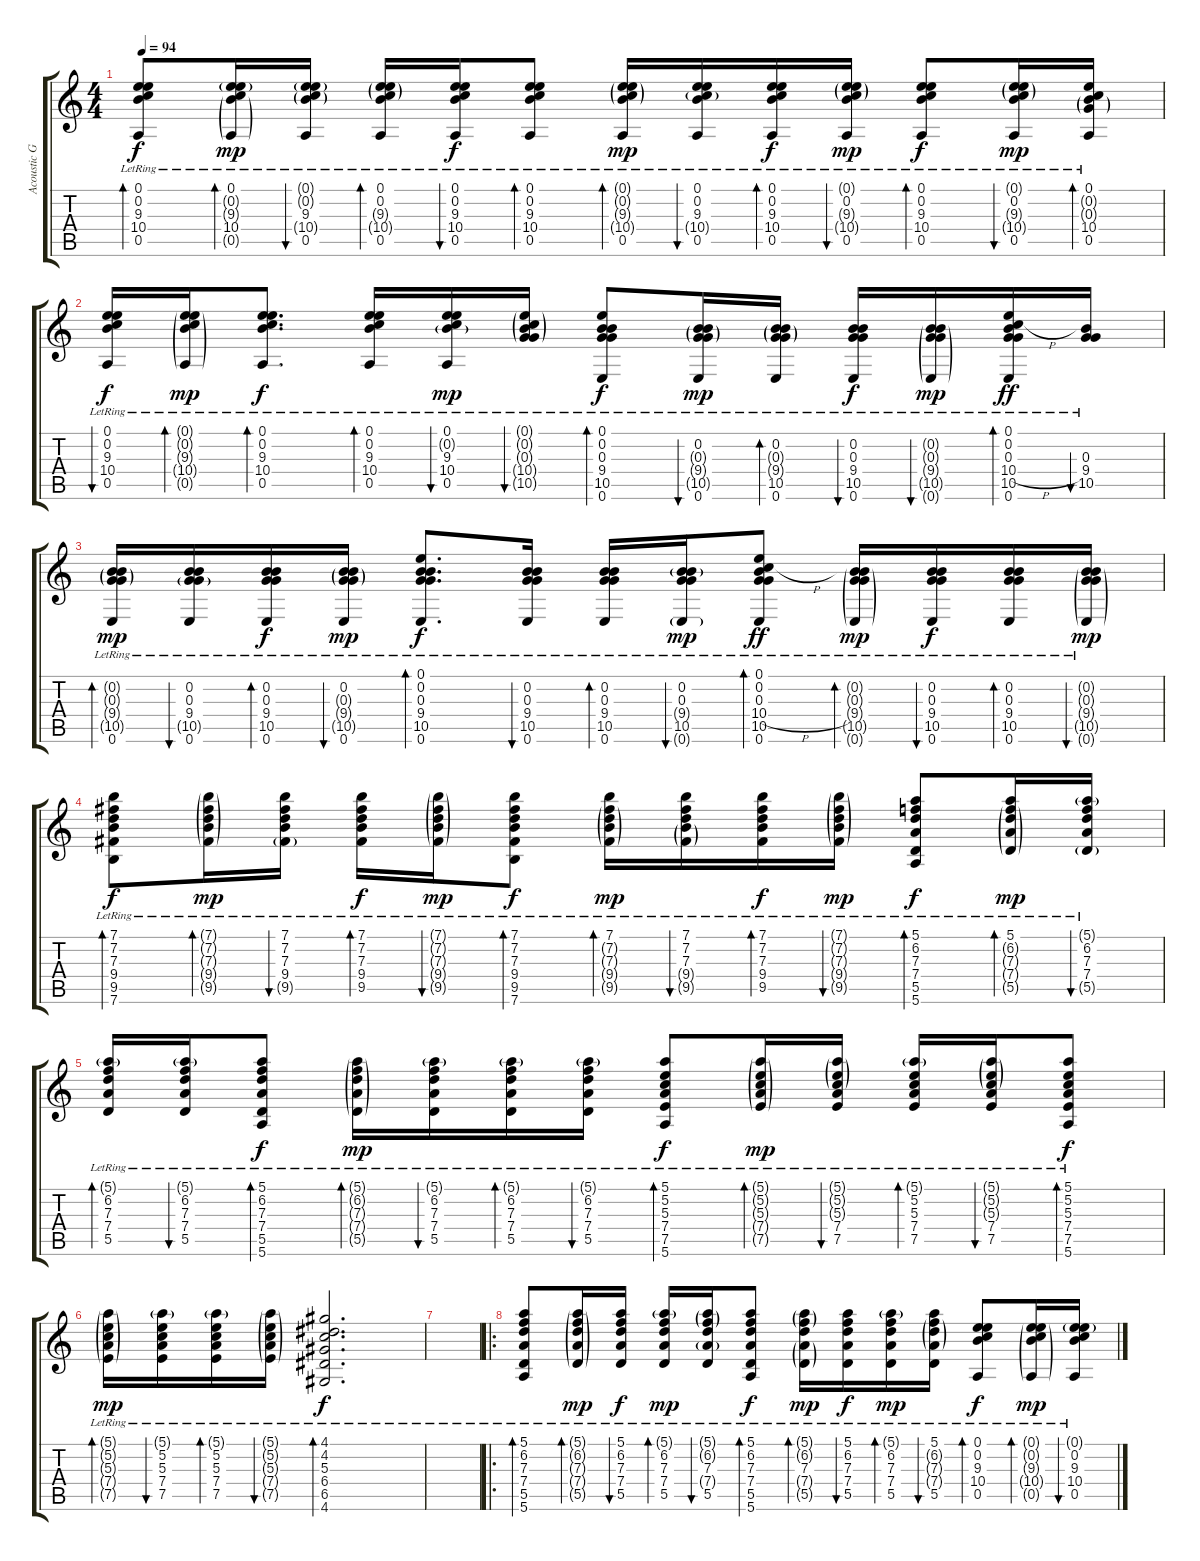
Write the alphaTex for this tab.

\track ("Acoustic Guitar" "Acoustic G") {instrument acousticguitarsteel}
\staff {score tabs}
\tuning (E4 B3 G3 D3 A2 E2) {hide}
\ts (4 4)
\tempo 94
\clef g2
\ks c
(0.1{lr} 0.2{lr} 9.3{lr} 10.4{lr} 0.5{lr}).8{bd 60 dy f} (0.1{lr} 0.2{g lr} 9.3{g lr} 10.4{lr} 0.5{g lr}).16{bd 60 dy mp} (0.1{g lr} 0.2{g lr} 9.3{lr} 10.4{g lr} 0.5{lr}).16{bu 60} (0.1{lr} 0.2{lr} 9.3{g lr} 10.4{g lr} 0.5{lr}).16{bd 60} (0.1{lr} 0.2{lr} 9.3{lr} 10.4{lr} 0.5{lr}).16{bu 60 dy f} (0.1{lr} 0.2{lr} 9.3{lr} 10.4{lr} 0.5{lr}).8{bd 60} (0.1{g lr} 0.2{g lr} 9.3{g lr} 10.4{g lr} 0.5{lr}).16{bd 60 dy mp} (0.1{lr} 0.2{lr} 9.3{lr} 10.4{g lr} 0.5{lr}).16{bu 60} (0.1{lr} 0.2{lr} 9.3{lr} 10.4{lr} 0.5{lr}).16{bd 60 dy f} (0.1{g lr} 0.2{lr} 9.3{g lr} 10.4{g lr} 0.5{lr}).16{bu 60 dy mp} (0.1{lr} 0.2{lr} 9.3{lr} 10.4{lr} 0.5{lr}).8{bd 60 dy f} (0.1{g lr} 0.2{lr} 9.3{g lr} 10.4{g lr} 0.5{lr}).16{bu 60 dy mp} (0.1{lr} 0.2{g lr} 0.3{g lr} 10.4{lr} 0.5{lr}).16{bd 60} |
(0.1{lr} 0.2{lr} 9.3{lr} 10.4 0.5{lr}).16{bu 60 dy f} (0.1{g lr} 0.2{g lr} 9.3{g lr} 10.4{g lr} 0.5{g lr}).16{bd 60 dy mp} (0.1{lr} 0.2{lr} 9.3{lr} 10.4{lr} 0.5{lr}).8{d bd 60 dy f} (0.1{lr} 0.2{lr} 9.3{lr} 10.4{lr} 0.5{lr}).16{bd 60} (0.1{lr} 0.2{g lr} 9.3{lr} 10.4{lr} 0.5{lr}).16{bu 60 dy mp} (0.1{g lr} 0.2{g lr} 0.3{g lr} 10.4{g lr} 10.5{g lr}).16{bu 60} (0.1{lr} 0.2{lr} 0.3{lr} 9.4{lr} 10.5{lr} 0.6{lr}).8{bd 60 dy f} (0.2{lr} 0.3{g lr} 9.4{g lr} 10.5{g lr} 0.6{lr}).16{bu 60 dy mp} (0.2{lr} 0.3{g lr} 9.4{g lr} 10.5{lr} 0.6{lr}).16{bd 60} (0.2{lr} 0.3{lr} 9.4{lr} 10.5{lr} 0.6{lr}).16{bu 60 dy f} (0.2{g lr} 0.3{g lr} 9.4{g lr} 10.5{g lr} 0.6{g lr}).16{bu 60 dy mp} (0.1{lr} 0.2{lr} 0.3{lr} 10.4{h} 10.5{lr} 0.6{lr}).16{bd 60 dy ff} (0.3{lr} 9.4{lr} 10.5{lr}).16{bu 60} |
(0.2{g lr} 0.3{g lr} 9.4{g lr} 10.5{g lr} 0.6{lr}).16{bd 60 dy mp} (0.2{lr} 0.3{lr} 9.4{lr} 10.5{g lr} 0.6{lr}).16{bu 60} (0.2{lr} 0.3{lr} 9.4{lr} 10.5{lr} 0.6{lr}).16{bd 60 dy f} (0.2{lr} 0.3{g lr} 9.4{g lr} 10.5{g lr} 0.6{lr}).16{bu 60 dy mp} (0.1{lr} 0.2{lr} 0.3{lr} 9.4{lr} 10.5{lr} 0.6{lr}).8{d bd 60 dy f} (0.2{lr} 0.3{lr} 9.4{lr} 10.5{lr} 0.6{lr}).16{bu 60} (0.2{lr} 0.3{lr} 9.4{lr} 10.5{lr} 0.6{lr}).16{bd 60} (0.2 0.3 9.4{g lr} 10.5{lr} 0.6{g lr}).16{bu 60 dy mp} (0.1{lr} 0.2{lr} 0.3{lr} 10.4{h} 10.5{lr} 0.6{lr}).8{bd 60 dy ff} (0.2{g lr} 0.3{g lr} 9.4{g lr} 10.5{g lr} 0.6{g lr}).16{bd 60 dy mp} (0.2{lr} 0.3{lr} 9.4{lr} 10.5{lr} 0.6{lr}).16{bu 60 dy f} (0.2{lr} 0.3{lr} 9.4{lr} 10.5{lr} 0.6{lr}).16{bd 60} (0.2{g lr} 0.3{g lr} 9.4{g lr} 10.5{g lr} 0.6{g lr}).16{bu 60 dy mp} |
(7.1{lr} 7.2{lr} 7.3{lr} 9.4{lr} 9.5{lr} 7.6{lr}).8{bd 60 dy f} (7.1{g lr} 7.2{g lr} 7.3{g lr} 9.4{g lr} 9.5{g lr}).16{bd 60 dy mp} (7.1{lr} 7.2{lr} 7.3{lr} 9.4{lr} 9.5{g lr}).16{bu 60} (7.1{lr} 7.2{lr} 7.3{lr} 9.4{lr} 9.5{lr}).16{bd 60 dy f} (7.1{g lr} 7.2{g lr} 7.3{g lr} 9.4{g lr} 9.5{g lr}).16{bu 60 dy mp} (7.1{lr} 7.2{lr} 7.3{lr} 9.4{lr} 9.5{lr} 7.6{lr}).8{bd 60 dy f} (7.1{lr} 7.2{g lr} 7.3{g lr} 9.4{g lr} 9.5{g lr}).16{bd 60 dy mp} (7.1{lr} 7.2{lr} 7.3{lr} 9.4{g lr} 9.5{g lr}).16{bu 60} (7.1{lr} 7.2{lr} 7.3{lr} 9.4{lr} 9.5{lr}).16{bd 60 dy f} (7.1{g lr} 7.2{g lr} 7.3{g lr} 9.4{g lr} 9.5{g lr}).16{bu 60 dy mp} (5.1{lr} 6.2{lr} 7.3{lr} 7.4{lr} 5.5{lr} 5.6{lr}).8{bd 60 dy f} (5.1{lr} 6.2{g lr} 7.3{g lr} 7.4{g lr} 5.5{g lr}).16{bd 60 dy mp} (5.1{g lr} 6.2{lr} 7.3{lr} 7.4{lr} 5.5{g lr}).16{bu 60} |
(5.1{g lr} 6.2{lr} 7.3{lr} 7.4{lr} 5.5{lr}).16{bd 60} (5.1{g lr} 6.2{lr} 7.3{lr} 7.4{lr} 5.5{lr}).16{bu 60} (5.1{lr} 6.2{lr} 7.3{lr} 7.4{lr} 5.5{lr} 5.6{lr}).8{bd 60 dy f} (5.1{g lr} 6.2{g lr} 7.3{g lr} 7.4{g lr} 5.5{g lr}).16{bd 60 dy mp} (5.1{g lr} 6.2{lr} 7.3{lr} 7.4{lr} 5.5{lr}).16{bu 60} (5.1{g lr} 6.2{lr} 7.3{lr} 7.4{lr} 5.5{lr}).16{bd 60} (5.1{g lr} 6.2{lr} 7.3{lr} 7.4{lr} 5.5{lr}).16{bu 60} (5.1{lr} 5.2{lr} 5.3{lr} 7.4{lr} 7.5{lr} 5.6{lr}).8{bd 60 dy f} (5.1{g lr} 5.2{g lr} 5.3{g lr} 7.4{g lr} 7.5{g lr}).16{bd 60 dy mp} (5.1{g lr} 5.2{g lr} 5.3{g lr} 7.4{lr} 7.5{lr}).16{bu 60} (5.1{g lr} 5.2{lr} 5.3{lr} 7.4{lr} 7.5{lr}).16{bd 60} (5.1{g lr} 5.2{g lr} 5.3{g lr} 7.4{lr} 7.5{lr}).16{bu 60} (5.1{lr} 5.2{lr} 5.3{lr} 7.4{lr} 7.5{lr} 5.6{lr}).8{bd 60 dy f} |
(5.1{g lr} 5.2{g lr} 5.3{g lr} 7.4{g lr} 7.5{g lr}).16{bd 60 dy mp} (5.1{g lr} 5.2{lr} 5.3{lr} 7.4{lr} 7.5{lr}).16{bu 60} (5.1{g lr} 5.2{lr} 5.3{lr} 7.4{lr} 7.5{lr}).16{bd 60} (5.1{g lr} 5.2{g lr} 5.3{g lr} 7.4{g lr} 7.5{g lr}).16{bu 60} (4.1{lr} 4.2{lr} 5.3{lr} 6.4{lr} 6.5{lr} 4.6{lr}).2{d bd 120 dy f} |
|
\ro
(5.1{lr} 6.2{lr} 7.3{lr} 7.4{lr} 5.5{lr} 5.6{lr}).8{bd 60} (5.1{g lr} 6.2{g lr} 7.3{g lr} 7.4{g lr} 5.5{g lr}).16{bd 60 dy mp} (5.1{lr} 6.2{lr} 7.3{lr} 7.4{lr} 5.5{lr}).16{bu 60 dy f} (5.1{g lr} 6.2{lr} 7.3{lr} 7.4{lr} 5.5{lr}).16{bd 60 dy mp} (5.1{g lr} 6.2{g lr} 7.3{lr} 7.4{g lr} 5.5{lr}).16{bu 60} (5.1{lr} 6.2{lr} 7.3{lr} 7.4{lr} 5.5{lr} 5.6{lr}).8{bd 60 dy f} (5.1{g lr} 6.2{g lr} 7.3{lr} 7.4{g lr} 5.5{g lr}).16{bd 60 dy mp} (5.1{lr} 6.2{lr} 7.3{lr} 7.4{lr} 5.5{lr}).16{bu 60 dy f} (5.1{g lr} 6.2{lr} 7.3{lr} 7.4{lr} 5.5{lr}).16{bd 60 dy mp} (5.1{lr} 6.2{g lr} 7.3{g lr} 7.4{g lr} 5.5{lr}).16{bu 60} (0.1{lr} 0.2{lr} 9.3{lr} 10.4{lr} 0.5{lr}).8{bd 60 dy f} (0.1{g lr} 0.2{g lr} 9.3{g lr} 10.4{g lr} 0.5{g lr}).16{bd 60 dy mp} (0.1{g lr} 0.2{lr} 9.3{lr} 10.4{lr} 0.5{lr}).16{bu 60}
